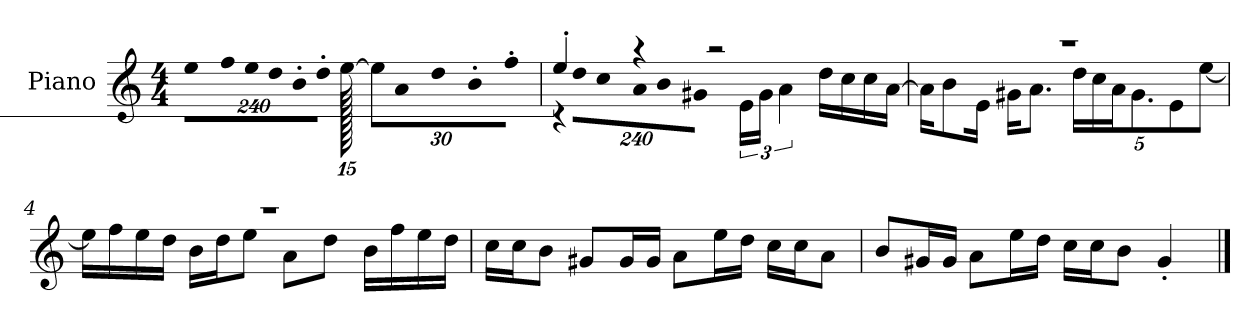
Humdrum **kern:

**kern
*part1
*staff1
*I"Piano
*I'P-no
*clefG2
*k[]
*M4/4
*MM90
*Xbrackettup
=1
!LO:N:vis=8
960%137ee\L
!LO:N:vis=16
1920%137ff\L
!LO:N:vis=16
1920%137ee\
!LO:N:vis=16
1920%137dd\
!LO:N:vis=16
1920%137b'\
!LO:N:vis=16
1920%137dd'\JJ
[1920ee\
240%17ee\L]
!LO:N:vis=8
960%137a\
!LO:N:vis=8
960%137dd\
!LO:N:vis=16
1920%137b'\L
!LO:N:vis=16
1920%137ff'\JJ
=2
*^
*	*brackettup
!	!LO:N:vis=32
4ee'/	640%23r
!	!LO:N:vis=16
.	1920%137dd\LL
!	!LO:N:vis=32
.	640%23cc\K
!	!LO:N:vis=16
.	1920%137a\J
!	!LO:N:vis=8
.	960%137b\
4r	.
!	!LO:N:vis=8
.	960%137g#X\J
2r	24e\LL
.	24g#\JJ
.	6a\
.	16dd\LL
.	16cc\
.	16cc\
.	[16a\JJ
=3	=3
1r	16a\KL]
.	8b\
.	16e\Jk
.	16g#X\KL
.	8.a\J
*	*Xbrackettup
.	20dd\LL
.	20cc\
.	20a\J
.	10.g#\
.	10e\
.	[10ee\J
!!LO:LB:g=z	!!
=4	=4
1r	16ee\LL]
.	16ff\
.	16ee\
.	16dd\JJ
.	16b\LL
.	16dd\J
.	8ee\J
.	8a\L
.	8dd\J
.	16b\LL
.	16ff\
.	16ee\
.	16dd\JJ
*v	*v
=5
16cc\LL
16cc\J
8b\J
8g#X/L
16g#/L
16g#/JJ
8a\L
16ee\L
16dd\JJ
16cc\LL
16cc\J
8a\J
=6
8b/L
16g#X/L
16g#/JJ
8a\L
16ee\L
16dd\JJ
16cc\LL
16cc\J
8b\J
4g#'/
==
*-
